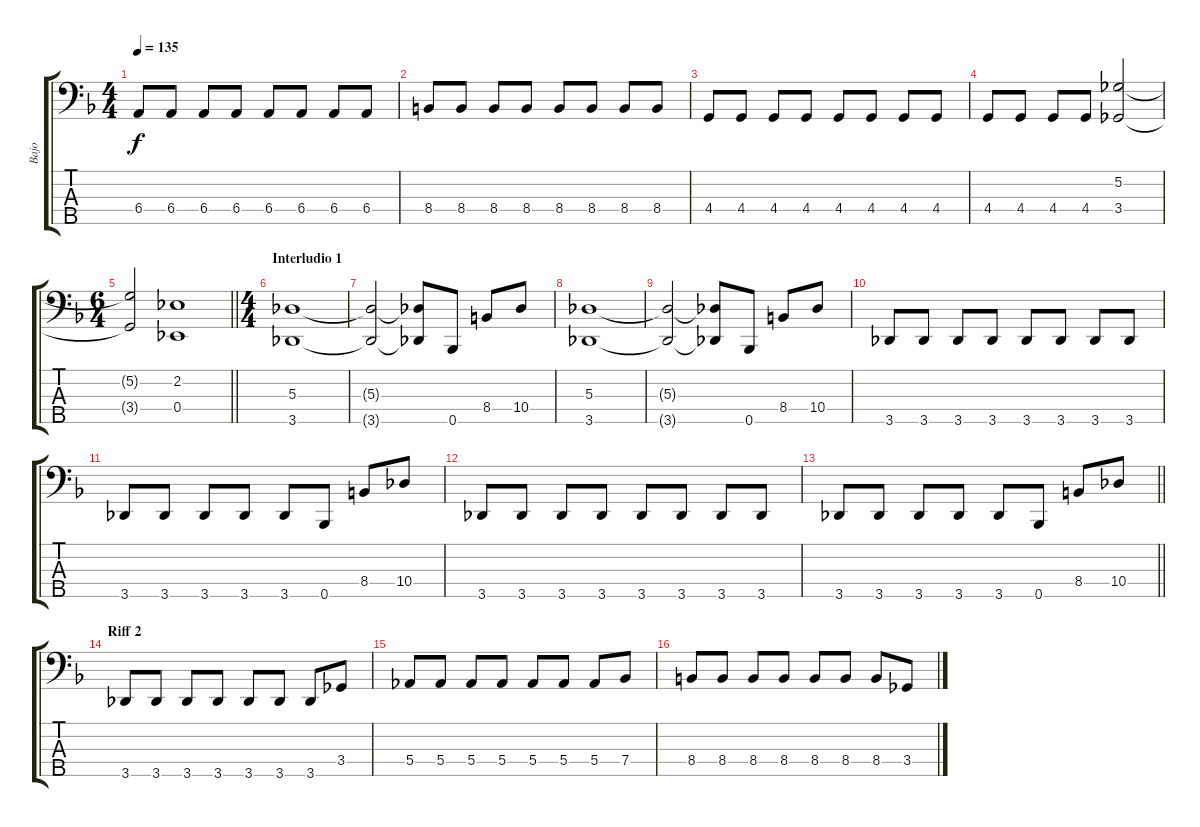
\track ("Bajo" "Bajo") {instrument electricbasspick}
\staff {score tabs}
\tuning (Gb2 Db2 Ab1 Eb1 Bb0) {hide}
\ts (4 4)
\tempo 135
\clef f4
\ks dminor
6.4.8{dy f} 6.4.8 6.4.8 6.4.8 6.4.8 6.4.8 6.4.8 6.4.8 |
8.4.8 8.4.8 8.4.8 8.4.8 8.4.8 8.4.8 8.4.8 8.4.8 |
4.4.8 4.4.8 4.4.8 4.4.8 4.4.8 4.4.8 4.4.8 4.4.8 |
4.4.8 4.4.8 4.4.8 4.4.8 (5.2 3.4).2 |
\ts (6 4)
\barLineRight lightlight
(5.2{t} 3.4{t}).2 (2.2 0.4).1 |
\ts (4 4)
\section ("" "Interludio 1")
(5.3 3.5).1 |
(5.3{t} 3.5{t}).2 (5.3{t} 3.5{t}).8 0.5.8 8.4.8 10.4.8 |
(5.3 3.5).1 |
(5.3{t} 3.5{t}).2 (5.3{t} 3.5{t}).8 0.5.8 8.4.8 10.4.8 |
3.5.8 3.5.8 3.5.8 3.5.8 3.5.8 3.5.8 3.5.8 3.5.8 |
3.5.8 3.5.8 3.5.8 3.5.8 3.5.8 0.5.8 8.4.8 10.4.8 |
3.5.8 3.5.8 3.5.8 3.5.8 3.5.8 3.5.8 3.5.8 3.5.8 |
\barLineRight lightlight
3.5.8 3.5.8 3.5.8 3.5.8 3.5.8 0.5.8 8.4.8 10.4.8 |
\section ("" "Riff 2")
3.5.8 3.5.8 3.5.8 3.5.8 3.5.8 3.5.8 3.5.8 3.4.8 |
5.4.8 5.4.8 5.4.8 5.4.8 5.4.8 5.4.8 5.4.8 7.4.8 |
8.4.8 8.4.8 8.4.8 8.4.8 8.4.8 8.4.8 8.4.8 3.4.8
